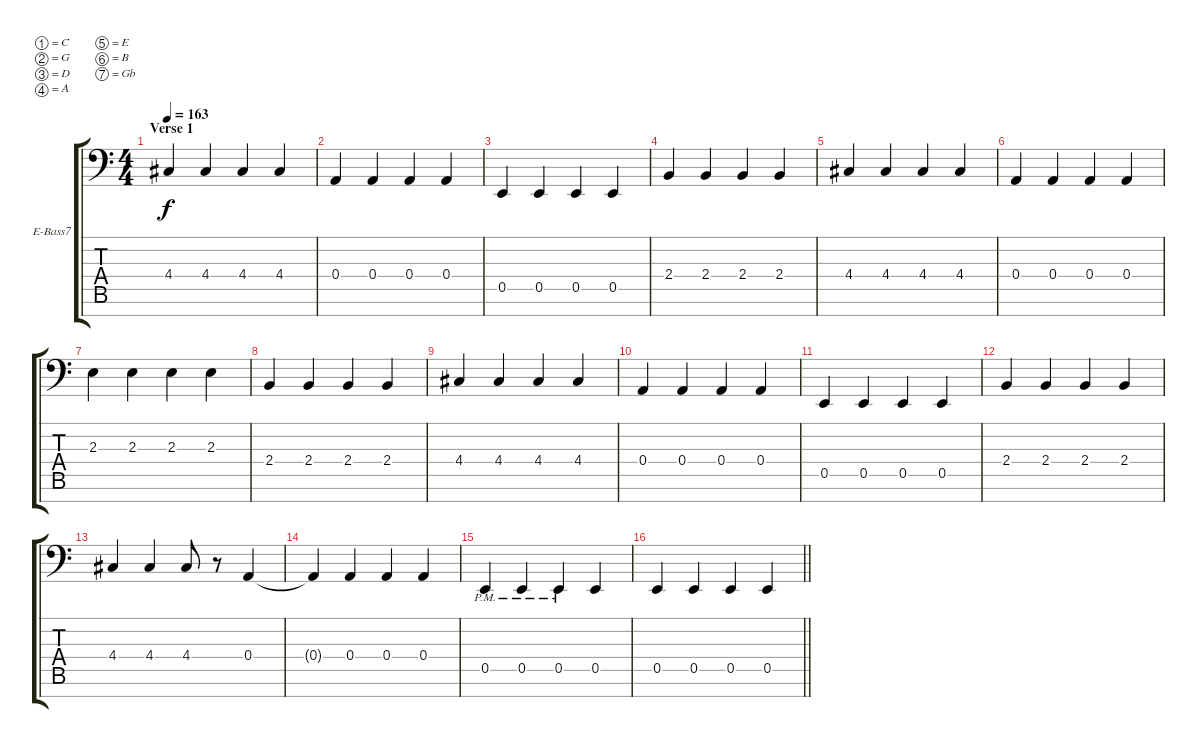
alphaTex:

\bracketExtendMode groupsimilarinstruments
\firstSystemTrackNameOrientation horizontal
\otherSystemsTrackNameOrientation horizontal
\track ("Electric Bass" "E-Bass7") {instrument electricbassfinger}
\staff {score tabs}
\tuning (C3 G2 D2 A1 E1 B0 Gb0)
\ts (4 4)
\section ("" "Verse 1")
\tempo 163
\clef f4
\scale
0.333333
\ks c
4.4.4{dy f} 4.4.4 4.4.4 4.4.4 |
\scale
0.333333 0.4.4 0.4.4 0.4.4 0.4.4 |
\scale
0.333333 0.5.4 0.5.4 0.5.4 0.5.4 |
\scale
0.333333 2.4.4 2.4.4 2.4.4 2.4.4 |
\scale
0.333333 4.4.4 4.4.4 4.4.4 4.4.4 |
\scale
0.333333 0.4.4 0.4.4 0.4.4 0.4.4 |
\scale
0.333333 2.3.4 2.3.4 2.3.4 2.3.4 |
\scale
0.333333 2.4.4 2.4.4 2.4.4 2.4.4 |
\scale
0.333333 4.4.4 4.4.4 4.4.4 4.4.4 |
\scale
0.333333 0.4.4 0.4.4 0.4.4 0.4.4 |
\scale
0.333333 0.5.4 0.5.4 0.5.4 0.5.4 |
\scale
0.333333 2.4.4 2.4.4 2.4.4 2.4.4 |
\scale
0.333333 4.4.4 4.4.4 4.4.8 r.8 0.4.4 |
\scale
0.333333 0.4{t}.4 0.4.4 0.4.4 0.4.4 |
\scale
0.333333 0.5{pm}.4 0.5{pm}.4 0.5{pm}.4 0.5.4 |
\scale
0.333333
\barLineRight lightlight
0.5.4 0.5.4 0.5.4 0.5.4
